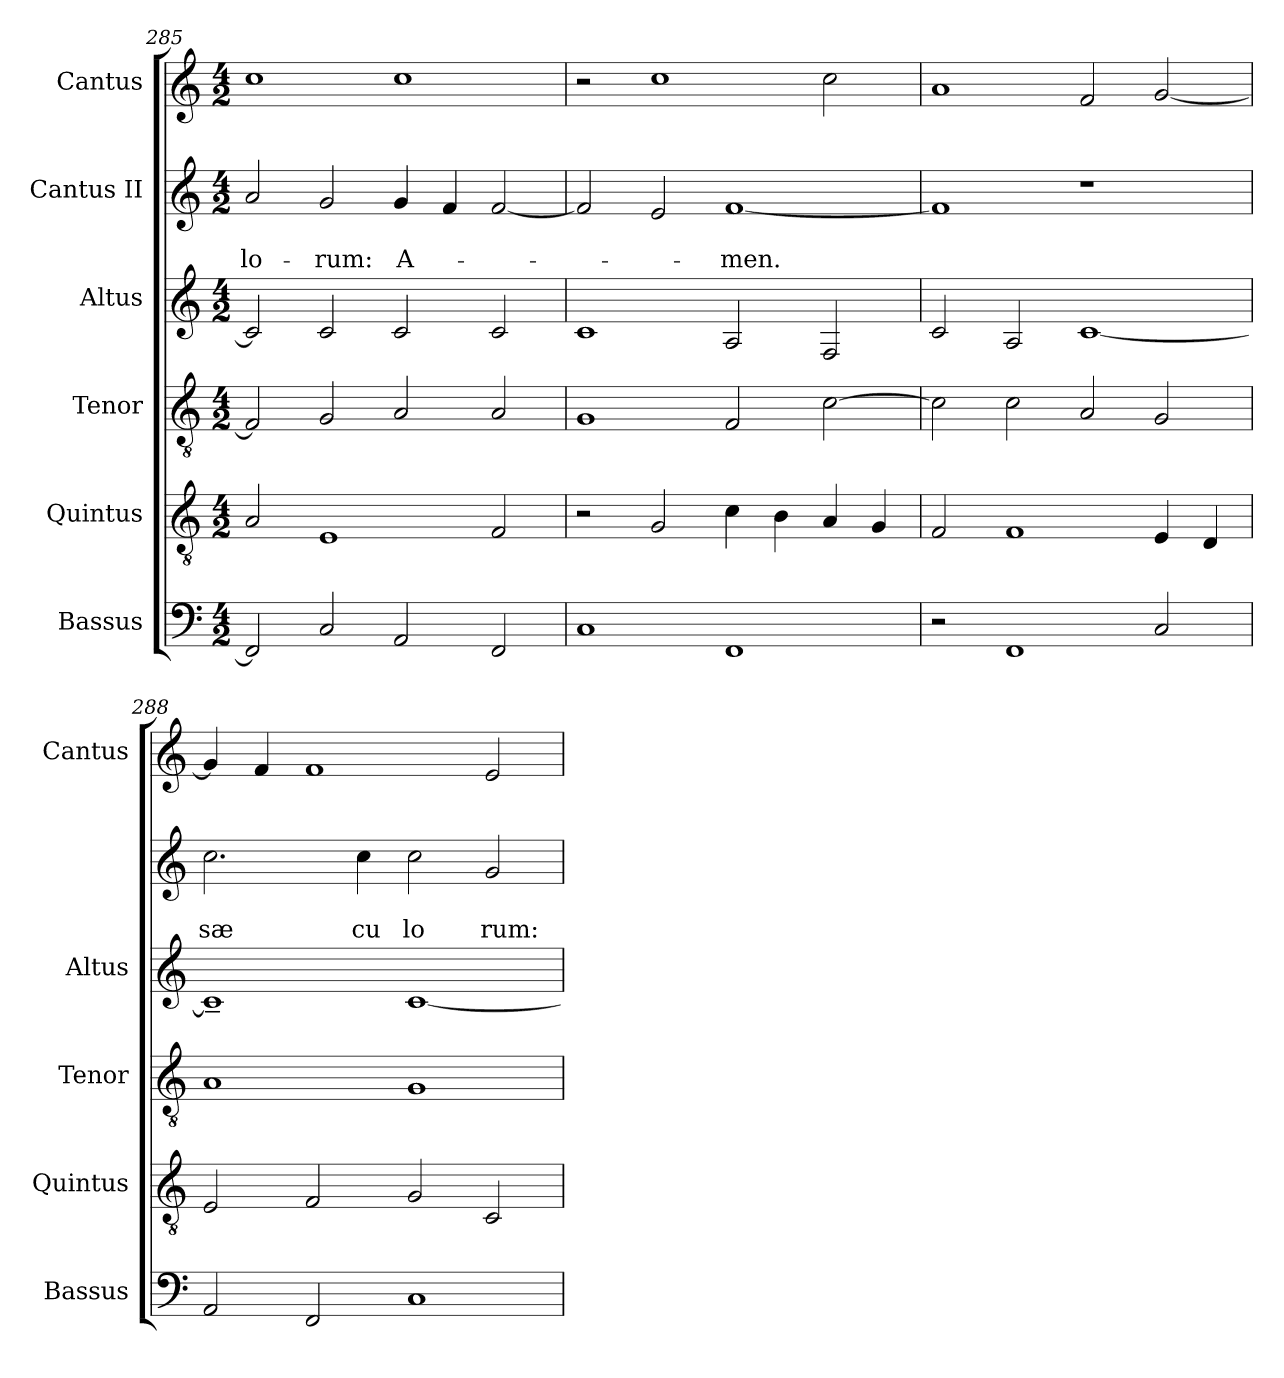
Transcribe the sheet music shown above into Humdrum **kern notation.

**kern	**kern	**kern	**kern	**kern	**text	**text	**kern
*part6	*part5	*part4	*part3	*part2	*part2	*part2	*part1
*staff6	*staff5	*staff4	*staff3	*staff2	*staff2	*staff2	*staff1
*I"Bassus	*I"Quintus	*I"Tenor	*I"Altus	*I"Cantus II	*	*	*I"Cantus
*I'Bassus	*I'Quintus	*I'Tenor	*I'Altus	*	*	*	*I'Cantus
*clefF4	*clefGv2	*clefGv2	*clefG2	*clefG2	*	*	*clefG2
*k[]	*k[]	*k[]	*k[]	*k[]	*	*	*k[]
*C:	*C:	*C:	*C:	*C:	*	*	*C:
*M4/2	*M4/2	*M4/2	*M4/2	*M4/2	*	*	*M4/2
=285	=285	=285	=285	=285	=285	=285	=285
!	!	!	!	!	!	!LO:LY:b	!
2FF/]	2A/	2F/]	2c/]	2a/	.	-lo-	1cc
!	!	!	!	!	!	!LO:LY:b	!
2C/	1E	2G/	2c/	2g/	.	-rum:	.
!	!	!	!	!	!	!LO:LY:b	!
2AA/	.	2A/	2c/	4g/	.	A-	1cc
.	.	.	.	4f/	.	.	.
2FF/	2F/	2A/	2c/	[<2f/	.	.	.
=286	=286	=286	=286	=286	=286	=286	=286
1C	2r	1G	1c	2f/]	.	.	2r
.	2G/	.	.	2e/	.	.	1cc
!	!	!	!	!	!	!LO:LY:b	!
1FF	4c\	2F/	2A/	[<1f	.	-men.	.
.	4B\	.	.	.	.	.	.
.	4A/	[>2c\	2F/	.	.	.	2cc\
.	4G/	.	.	.	.	.	.
=287	=287	=287	=287	=287	=287	=287	=287
2r	2F/	2c\]	2c/	1f]	.	.	1a
1FF	1F	2c\	2A/	.	.	.	.
.	.	2A/	[<1c	1r	.	.	2f/
2C/	4E/	2G/	.	.	.	.	[<2g/
.	4D/	.	.	.	.	.	.
!!LO:LB:g=z
=288	=288	=288	=288	=288	=288	=288	=288
!	!	!	!	!	!	!LO:LY:b	!
2AA/	2E/	1A	1c~<]	2.cc\	.	sæ	4g/]
.	.	.	.	.	.	.	4f/
2FF/	2F/	.	.	.	.	.	1f
!	!	!	!	!	!	!LO:LY:b	!
.	.	.	.	4cc\	.	cu	.
!	!	!	!	!	!	!LO:LY:b	!
1C	2G/	1G	[<1c	2cc\	.	lo	.
!	!	!	!	!	!	!LO:LY:b	!
.	2C/	.	.	2g/	.	rum:	2e/
=	=	=	=	=	=	=	=
*-	*-	*-	*-	*-	*-	*-	*-
